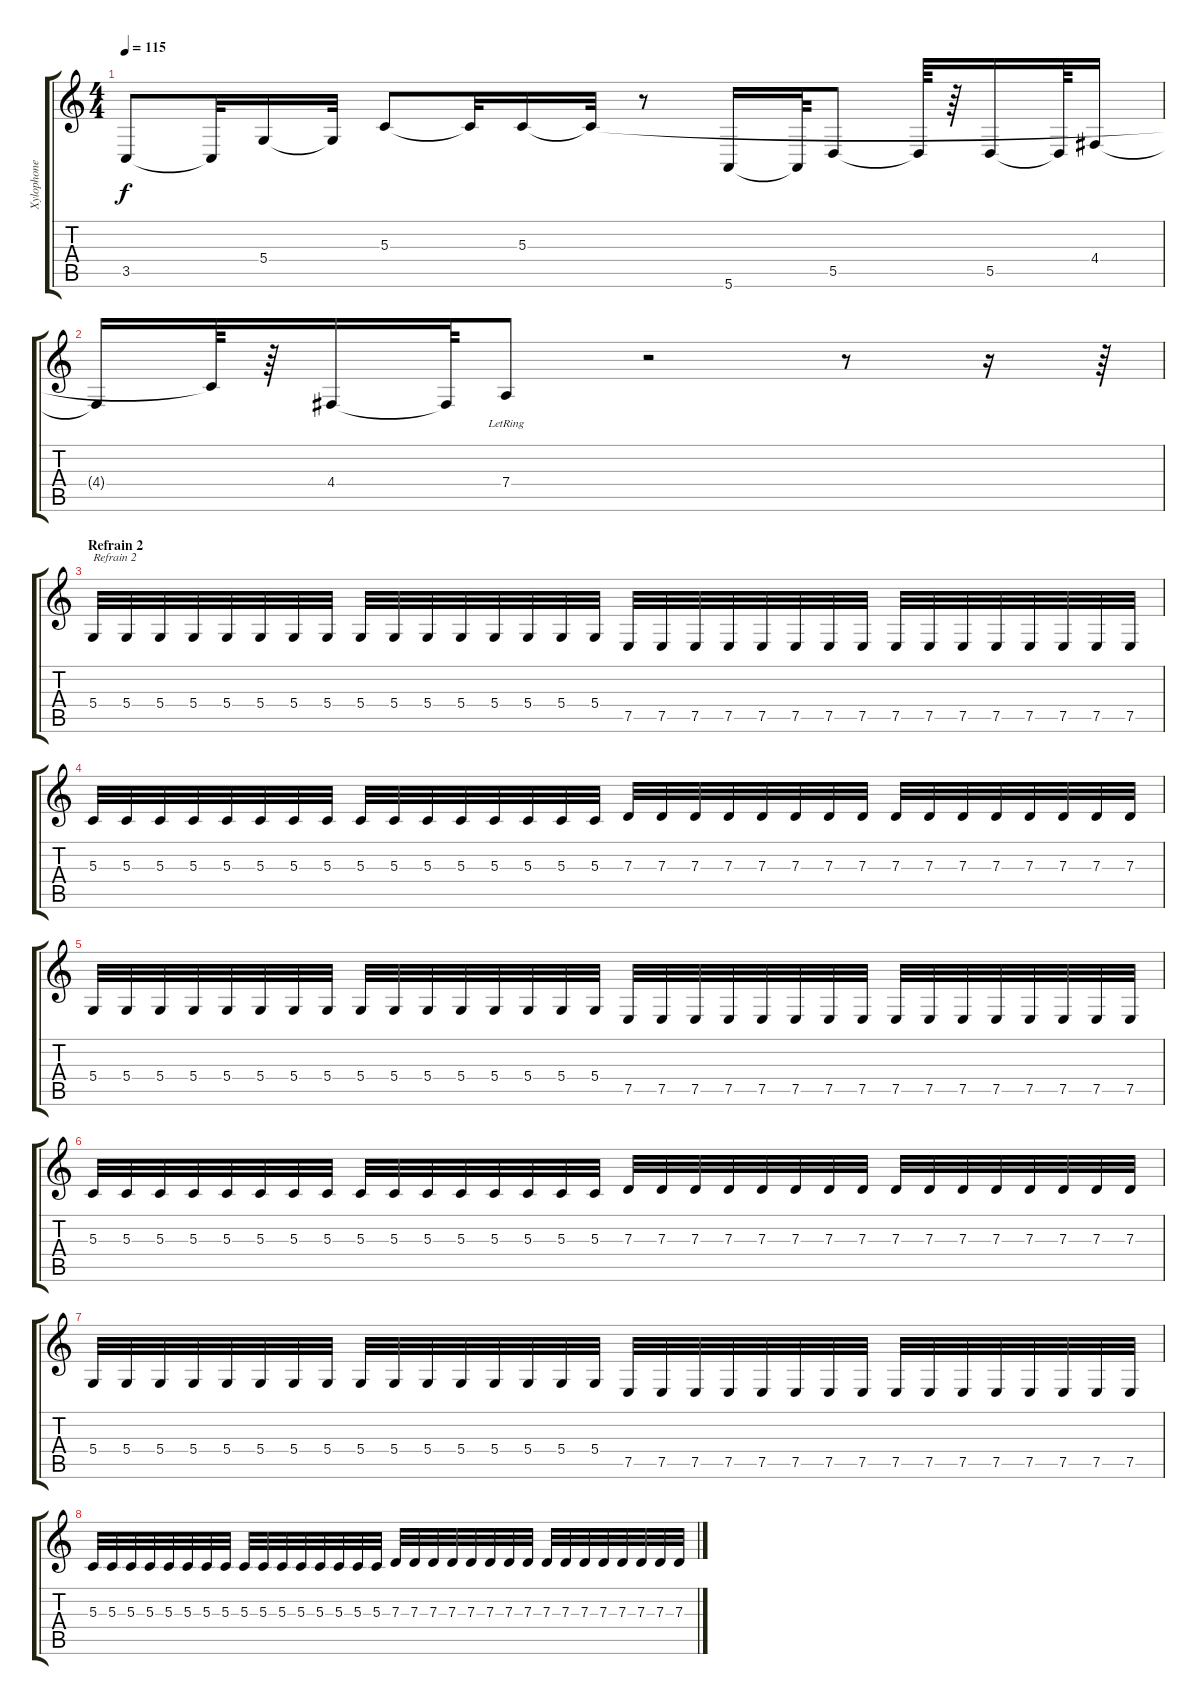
\track ("Xylophone" "Xylophone") {instrument xylophone}
\staff {score tabs}
\tuning (E4 B3 G3 D3 A2 E2) {hide}
\ts (4 4)
\tempo 115
\clef g2
\ks c
3.5.8{dy f} 3.5{t}.32 5.4.16 5.4{t}.32 5.3.8 5.3{t}.32 5.3.16 5.3{t}.32 r.8 5.6.16 5.6{t}.64 5.5.8 5.5{t}.64 r.64 5.5.16 5.5{t}.64 4.4.16 |
4.4{t}.16 5.3{t}.64 r.64 4.4.16 4.4{t}.64 7.4{lr}.8 r.2 r.8 r.16 r.64 |
\section ("" "Refrain 2")
5.4.32{txt "Refrain 2"} 5.4.32 5.4.32 5.4.32 5.4.32 5.4.32 5.4.32 5.4.32 5.4.32 5.4.32 5.4.32 5.4.32 5.4.32 5.4.32 5.4.32 5.4.32 7.5.32 7.5.32 7.5.32 7.5.32 7.5.32 7.5.32 7.5.32 7.5.32 7.5.32 7.5.32 7.5.32 7.5.32 7.5.32 7.5.32 7.5.32 7.5.32 |
5.3.32 5.3.32 5.3.32 5.3.32 5.3.32 5.3.32 5.3.32 5.3.32 5.3.32 5.3.32 5.3.32 5.3.32 5.3.32 5.3.32 5.3.32 5.3.32 7.3.32 7.3.32 7.3.32 7.3.32 7.3.32 7.3.32 7.3.32 7.3.32 7.3.32 7.3.32 7.3.32 7.3.32 7.3.32 7.3.32 7.3.32 7.3.32 |
5.4.32 5.4.32 5.4.32 5.4.32 5.4.32 5.4.32 5.4.32 5.4.32 5.4.32 5.4.32 5.4.32 5.4.32 5.4.32 5.4.32 5.4.32 5.4.32 7.5.32 7.5.32 7.5.32 7.5.32 7.5.32 7.5.32 7.5.32 7.5.32 7.5.32 7.5.32 7.5.32 7.5.32 7.5.32 7.5.32 7.5.32 7.5.32 |
5.3.32 5.3.32 5.3.32 5.3.32 5.3.32 5.3.32 5.3.32 5.3.32 5.3.32 5.3.32 5.3.32 5.3.32 5.3.32 5.3.32 5.3.32 5.3.32 7.3.32 7.3.32 7.3.32 7.3.32 7.3.32 7.3.32 7.3.32 7.3.32 7.3.32 7.3.32 7.3.32 7.3.32 7.3.32 7.3.32 7.3.32 7.3.32 |
5.4.32 5.4.32 5.4.32 5.4.32 5.4.32 5.4.32 5.4.32 5.4.32 5.4.32 5.4.32 5.4.32 5.4.32 5.4.32 5.4.32 5.4.32 5.4.32 7.5.32 7.5.32 7.5.32 7.5.32 7.5.32 7.5.32 7.5.32 7.5.32 7.5.32 7.5.32 7.5.32 7.5.32 7.5.32 7.5.32 7.5.32 7.5.32 |
5.3.32 5.3.32 5.3.32 5.3.32 5.3.32 5.3.32 5.3.32 5.3.32 5.3.32 5.3.32 5.3.32 5.3.32 5.3.32 5.3.32 5.3.32 5.3.32 7.3.32 7.3.32 7.3.32 7.3.32 7.3.32 7.3.32 7.3.32 7.3.32 7.3.32 7.3.32 7.3.32 7.3.32 7.3.32 7.3.32 7.3.32 7.3.32
